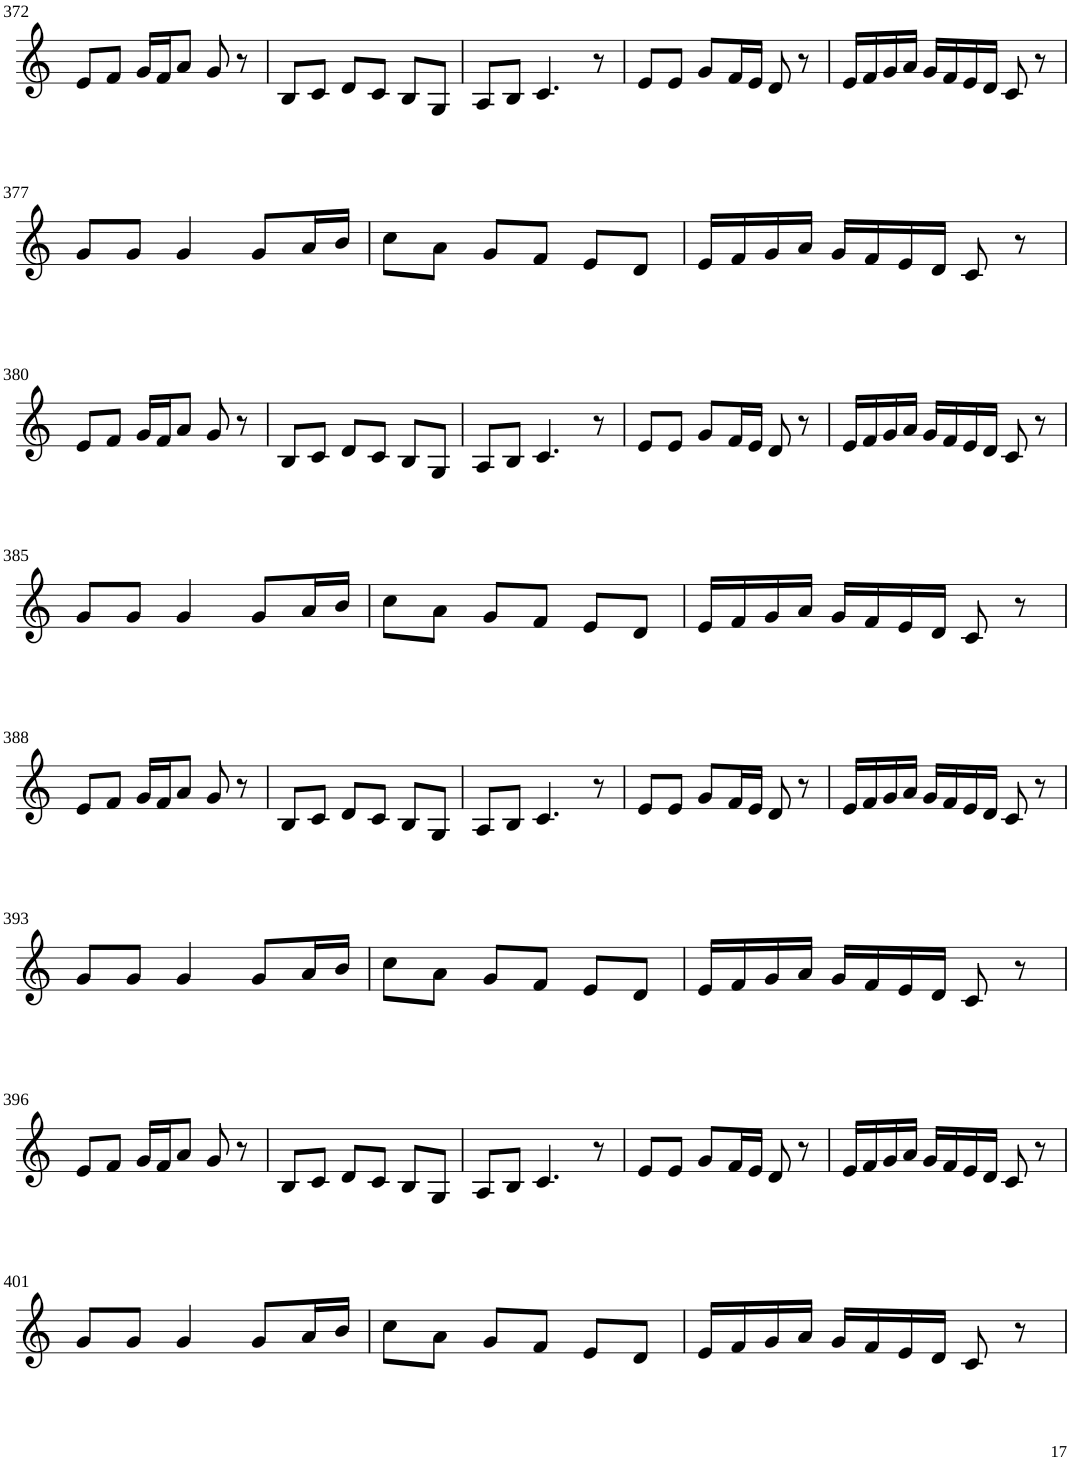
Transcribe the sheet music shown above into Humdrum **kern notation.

**kern
*part1
*staff1
*I"Violin
!!LO:PB:g=z
*clefG2
*k[]
*M3/4
=372
8e/L
8f/J
16g/LL
16f/J
8a/J
8g/
8r
=373
8B/L
8c/J
8d/L
8c/J
8B/L
8G/J
=374
8A/L
8B/J
4.c/
8r
=375
8e/L
8e/J
8g/L
16f/L
16e/JJ
8d/
8r
=376
16e/LL
16f/
16g/
16a/JJ
16g/LL
16f/
16e/
16d/JJ
8c/
8r
!!LO:LB:g=z
=377
8g/L
8g/J
4g/
8g/L
16a/L
16b/JJ
=378
8cc\L
8a\J
8g/L
8f/J
8e/L
8d/J
=379
16e/LL
16f/
16g/
16a/JJ
16g/LL
16f/
16e/
16d/JJ
8c/
8r
!!LO:LB:g=z
=380
8e/L
8f/J
16g/LL
16f/J
8a/J
8g/
8r
=381
8B/L
8c/J
8d/L
8c/J
8B/L
8G/J
=382
8A/L
8B/J
4.c/
8r
=383
8e/L
8e/J
8g/L
16f/L
16e/JJ
8d/
8r
=384
16e/LL
16f/
16g/
16a/JJ
16g/LL
16f/
16e/
16d/JJ
8c/
8r
!!LO:LB:g=z
=385
8g/L
8g/J
4g/
8g/L
16a/L
16b/JJ
=386
8cc\L
8a\J
8g/L
8f/J
8e/L
8d/J
=387
16e/LL
16f/
16g/
16a/JJ
16g/LL
16f/
16e/
16d/JJ
8c/
8r
!!LO:LB:g=z
=388
8e/L
8f/J
16g/LL
16f/J
8a/J
8g/
8r
=389
8B/L
8c/J
8d/L
8c/J
8B/L
8G/J
=390
8A/L
8B/J
4.c/
8r
=391
8e/L
8e/J
8g/L
16f/L
16e/JJ
8d/
8r
=392
16e/LL
16f/
16g/
16a/JJ
16g/LL
16f/
16e/
16d/JJ
8c/
8r
!!LO:LB:g=z
=393
8g/L
8g/J
4g/
8g/L
16a/L
16b/JJ
=394
8cc\L
8a\J
8g/L
8f/J
8e/L
8d/J
=395
16e/LL
16f/
16g/
16a/JJ
16g/LL
16f/
16e/
16d/JJ
8c/
8r
!!LO:LB:g=z
=396
8e/L
8f/J
16g/LL
16f/J
8a/J
8g/
8r
=397
8B/L
8c/J
8d/L
8c/J
8B/L
8G/J
=398
8A/L
8B/J
4.c/
8r
=399
8e/L
8e/J
8g/L
16f/L
16e/JJ
8d/
8r
=400
16e/LL
16f/
16g/
16a/JJ
16g/LL
16f/
16e/
16d/JJ
8c/
8r
!!LO:LB:g=z
=401
8g/L
8g/J
4g/
8g/L
16a/L
16b/JJ
=402
8cc\L
8a\J
8g/L
8f/J
8e/L
8d/J
=403
16e/LL
16f/
16g/
16a/JJ
16g/LL
16f/
16e/
16d/JJ
8c/
8r
=
*-
